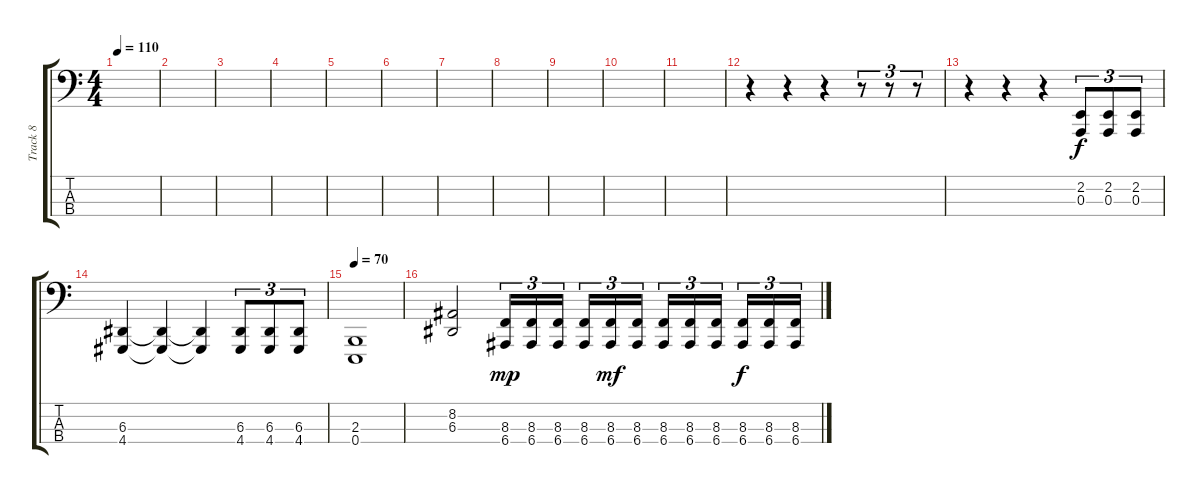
\track ("Track 8" "Track 8") {instrument timpani}
\staff {score tabs}
\tuning (G2 D2 A1 E1) {hide}
\ts (4 4)
\tempo 110
\clef f4
\ks c
|
|
|
|
|
|
|
|
|
|
|
r.4 r.4 r.4 r.8{tu (3 2)} r.8{tu (3 2)} r.8{tu (3 2)} |
r.4 r.4 r.4 (2.2 0.3).8{tu (3 2)} (2.2 0.3).8{tu (3 2)} (2.2 0.3).8{tu (3 2)} |
(6.3 4.4).4 (6.3{t} 4.4{t}).4 (6.3{t} 4.4{t}).4 (6.3 4.4).8{tu (3 2)} (6.3 4.4).8{tu (3 2)} (6.3 4.4).8{tu (3 2)} |
\tempo 70
(2.3 0.4).1 |
(8.2 6.3).2 (8.3 6.4).16{tu (3 2) dy mp} (8.3 6.4).16{tu (3 2)} (8.3 6.4).16{tu (3 2)} (8.3 6.4).16{tu (3 2)} (8.3 6.4).16{tu (3 2) dy mf} (8.3 6.4).16{tu (3 2)} (8.3 6.4).16{tu (3 2)} (8.3 6.4).16{tu (3 2)} (8.3 6.4).16{tu (3 2)} (8.3 6.4).16{tu (3 2) dy f} (8.3 6.4).16{tu (3 2)} (8.3 6.4).16{tu (3 2)}
